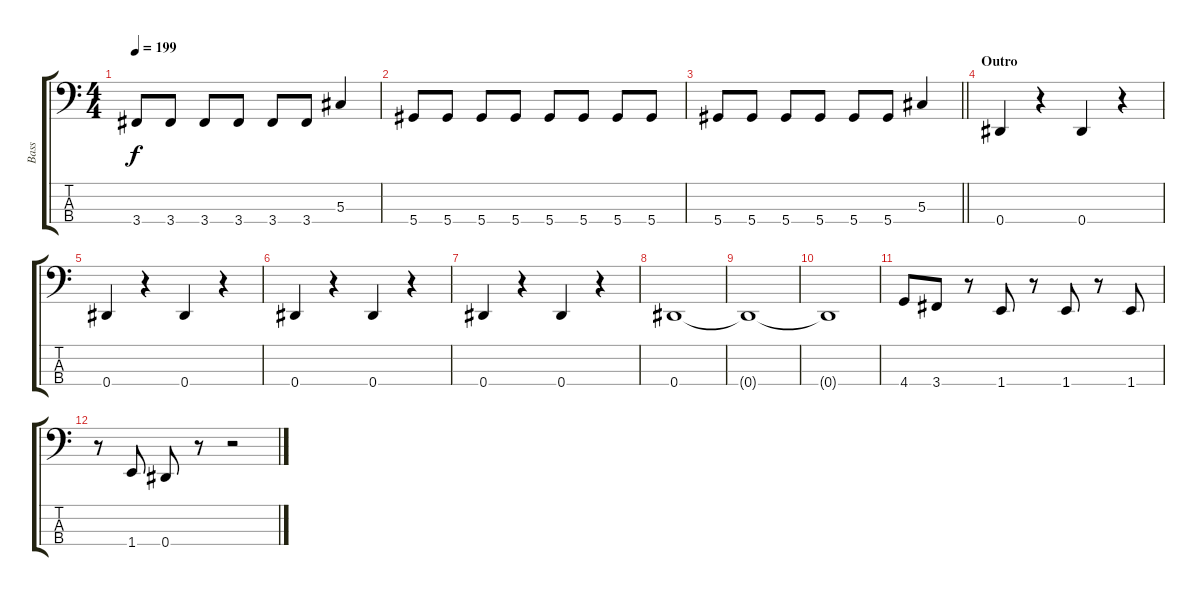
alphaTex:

\track ("Bass" "Bass") {instrument electricbasspick}
\staff {score tabs}
\tuning (Gb2 Db2 Ab1 Eb1) {hide}
\ts (4 4)
\tempo 199
\clef f4
\ks c
3.4.8{dy f} 3.4.8 3.4.8 3.4.8 3.4.8 3.4.8 5.3.4 |
5.4.8 5.4.8 5.4.8 5.4.8 5.4.8 5.4.8 5.4.8 5.4.8 |
\barLineRight lightlight
5.4.8 5.4.8 5.4.8 5.4.8 5.4.8 5.4.8 5.3.4 |
\section ("" "Outro")
0.4.4 r.4 0.4.4 r.4 |
0.4.4 r.4 0.4.4 r.4 |
0.4.4 r.4 0.4.4 r.4 |
0.4.4 r.4 0.4.4 r.4 |
0.4.1 |
0.4{t}.1 |
0.4{t}.1 |
4.4.8 3.4.8 r.8 1.4.8 r.8 1.4.8 r.8 1.4.8 |
r.8 1.4.8 0.4.8 r.8 r.2
